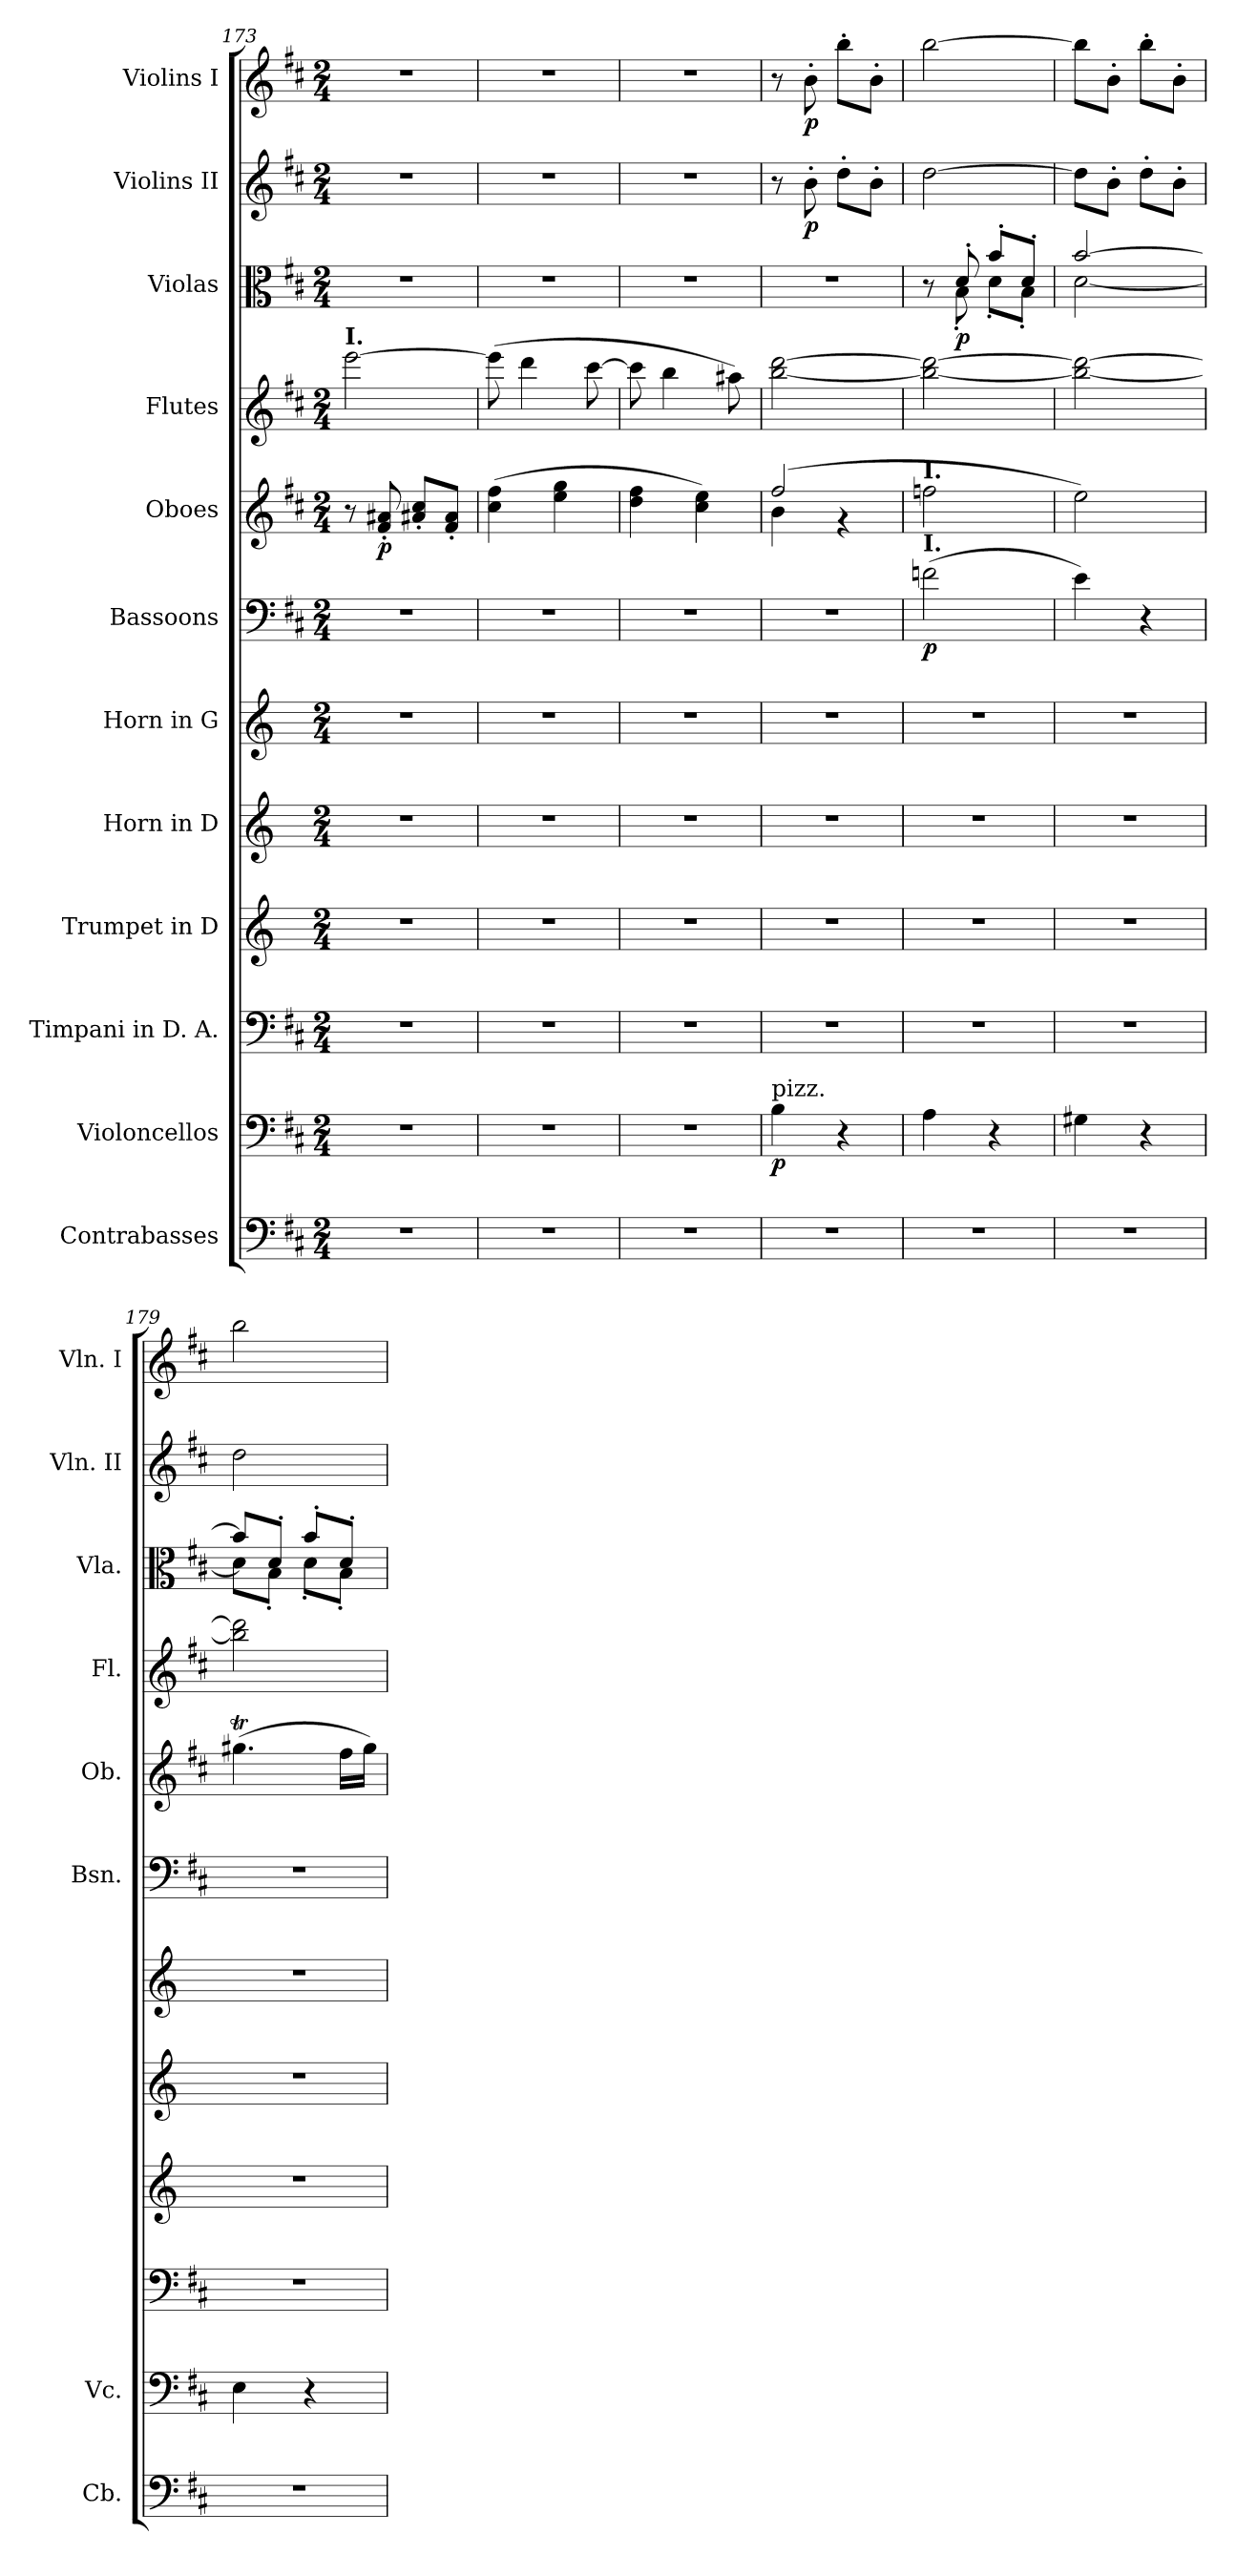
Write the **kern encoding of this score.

**kern	**kern	**dynam	**kern	**kern	**kern	**kern	**kern	**dynam	**kern	**dynam	**kern	**kern	**dynam	**kern	**dynam	**kern	**dynam
*part12	*part11	*part11	*part10	*part9	*part8	*part7	*part6	*part6	*part5	*part5	*part4	*part3	*part3	*part2	*part2	*part1	*part1
*staff12	*staff11	*staff11	*staff10	*staff9	*staff8	*staff7	*staff6	*staff6	*staff5	*staff5	*staff4	*staff3	*staff3	*staff2	*staff2	*staff1	*staff1
*I"Contrabasses	*I"Violoncellos	*	*I"Timpani in D. A.	*I"Trumpet in D	*I"Horn in D	*I"Horn in G	*I"Bassoons	*	*I"Oboes	*	*I"Flutes	*I"Violas	*	*I"Violins II	*	*I"Violins I	*
*I'Cb.	*I'Vc.	*	*	*	*	*	*I'Bsn.	*	*I'Ob.	*	*I'Fl.	*I'Vla.	*	*I'Vln. II	*	*I'Vln. I	*
*clefF4	*clefF4	*	*clefF4	*clefG2	*clefG2	*clefG2	*clefF4	*	*clefG2	*	*clefG2	*clefC3	*	*clefG2	*	*clefG2	*
*ITrd7c12	*	*	*	*ITrd-1c-2	*ITrd6c10	*ITrd3c5	*	*	*	*	*	*	*	*	*	*	*
*k[f#c#]	*k[f#c#]	*	*k[f#c#]	*k[f#c#]	*k[f#c#]	*k[f#]	*k[f#c#]	*	*k[f#c#]	*	*k[f#c#]	*k[f#c#]	*	*k[f#c#]	*	*k[f#c#]	*
*M2/4	*M2/4	*	*M2/4	*M2/4	*M2/4	*M2/4	*M2/4	*	*M2/4	*	*M2/4	*M2/4	*	*M2/4	*	*M2/4	*
=173	=173	=173	=173	=173	=173	=173	=173	=173	=173	=173	=173	=173	=173	=173	=173	=173	=173
!	!	!	!	!	!	!	!	!	!	!	!LO:TX:a:B:t=I.	!	!	!	!	!	!
2r	2r	.	2r	2r	2r	2r	2r	.	8r	.	[2eee\	2r	.	2r	.	2r	.
!	!	!	!	!	!	!	!	!	!	!LO:DY:b	!	!	!	!	!	!	!
.	.	.	.	.	.	.	.	.	8f#/' 8a#X/'	p	.	.	.	.	.	.	.
.	.	.	.	.	.	.	.	.	8a#X/' 8cc#/'L	.	.	.	.	.	.	.	.
.	.	.	.	.	.	.	.	.	8f#/' 8a#/'J	.	.	.	.	.	.	.	.
=174	=174	=174	=174	=174	=174	=174	=174	=174	=174	=174	=174	=174	=174	=174	=174	=174	=174
2r	2r	.	2r	2r	2r	2r	2r	.	(>4cc#\ 4ff#\	.	(>8eee\]	2r	.	2r	.	2r	.
.	.	.	.	.	.	.	.	.	.	.	4ddd\	.	.	.	.	.	.
.	.	.	.	.	.	.	.	.	4ee\ 4gg\	.	.	.	.	.	.	.	.
.	.	.	.	.	.	.	.	.	.	.	[8ccc#\	.	.	.	.	.	.
=175	=175	=175	=175	=175	=175	=175	=175	=175	=175	=175	=175	=175	=175	=175	=175	=175	=175
2r	2r	.	2r	2r	2r	2r	2r	.	4dd\ 4ff#\	.	8ccc#\]	2r	.	2r	.	2r	.
.	.	.	.	.	.	.	.	.	.	.	4bb\	.	.	.	.	.	.
.	.	.	.	.	.	.	.	.	4cc#\ 4ee\)	.	.	.	.	.	.	.	.
.	.	.	.	.	.	.	.	.	.	.	8aa#X\)	.	.	.	.	.	.
=176	=176	=176	=176	=176	=176	=176	=176	=176	=176	=176	=176	=176	=176	=176	=176	=176	=176
*	*	*	*	*	*	*	*	*	*^	*	*	*	*	*	*	*	*
!	!LO:TX:a:t=pizz.	!	!	!	!	!	!	!	!	!	!	!	!	!	!	!	!	!
!	!	!LO:DY:b	!	!	!	!	!	!	!	!	!	!	!	!	!	!	!	!
2r	4B\	p	2r	2r	2r	2r	2r	.	(>2ff#/	4b\	.	[2bb\ [2ddd\	2r	.	8r	.	8r	.
!	!	!	!	!	!	!	!	!	!	!	!	!	!	!	!	!LO:DY:b	!	!LO:DY:b
.	.	.	.	.	.	.	.	.	.	.	.	.	.	.	8b'\	p	8b'\	p
.	4r	.	.	.	.	.	.	.	.	4r	.	.	.	.	8dd'\L	.	8bb'\L	.
.	.	.	.	.	.	.	.	.	.	.	.	.	.	.	8b'\J	.	8b'\J	.
*	*	*	*	*	*	*	*	*	*v	*v	*	*	*	*	*	*	*	*
=177	=177	=177	=177	=177	=177	=177	=177	=177	=177	=177	=177	=177	=177	=177	=177	=177	=177
*	*	*	*	*	*	*	*	*	*	*	*	*^	*	*	*	*	*
!	!	!	!	!	!	!	!	!	!LO:TX:a:B:t=I.	!	!	!	!	!	!	!	!	!
!	!	!	!	!	!	!	!LO:TX:a:B:t=I.	!	!	!	!	!	!	!	!	!	!	!
!	!	!	!	!	!	!	!	!LO:DY:b	!	!	!	!	!	!	!	!	!	!
2r	4A\	.	2r	2r	2r	2r	(>2fn\	p	2ffn\	.	2bb\_ 2ddd\_	8r	8ryy	.	[2dd\	.	[2bb\	.
!	!	!	!	!	!	!	!	!	!	!	!	!	!	!LO:DY:b	!	!	!	!
.	.	.	.	.	.	.	.	.	.	.	.	8d'/	8B'\	p	.	.	.	.
.	4r	.	.	.	.	.	.	.	.	.	.	8b'/L	8d'\L	.	.	.	.	.
.	.	.	.	.	.	.	.	.	.	.	.	8d'/J	8B'\J	.	.	.	.	.
=178	=178	=178	=178	=178	=178	=178	=178	=178	=178	=178	=178	=178	=178	=178	=178	=178	=178	=178
2r	4G#X\	.	2r	2r	2r	2r	4e\)	.	2ee\)	.	2bb\_ 2ddd\_	[2b/	[2d\	.	8dd\L]	.	8bb\L]	.
.	.	.	.	.	.	.	.	.	.	.	.	.	.	.	8b'\J	.	8b'\J	.
.	4r	.	.	.	.	.	4r	.	.	.	.	.	.	.	8dd'\L	.	8bb'\L	.
.	.	.	.	.	.	.	.	.	.	.	.	.	.	.	8b'\J	.	8b'\J	.
!!LO:PB:g=z
=179	=179	=179	=179	=179	=179	=179	=179	=179	=179	=179	=179	=179	=179	=179	=179	=179	=179	=179
2r	4E\	.	2r	2r	2r	2r	2r	.	(>4.gg#Xt\	.	2bb\] 2ddd\]	8b/L]	8d\L]	.	2dd\	.	2bb\	.
.	.	.	.	.	.	.	.	.	.	.	.	8d'/J	8B'\J	.	.	.	.	.
.	4r	.	.	.	.	.	.	.	.	.	.	8b'/L	8d'\L	.	.	.	.	.
.	.	.	.	.	.	.	.	.	16ff#\LL	.	.	8d'/J	8B'\J	.	.	.	.	.
.	.	.	.	.	.	.	.	.	16gg#\JJ)	.	.	.	.	.	.	.	.	.
*	*	*	*	*	*	*	*	*	*	*	*	*v	*v	*	*	*	*	*
=	=	=	=	=	=	=	=	=	=	=	=	=	=	=	=	=	=
*-	*-	*-	*-	*-	*-	*-	*-	*-	*-	*-	*-	*-	*-	*-	*-	*-	*-
